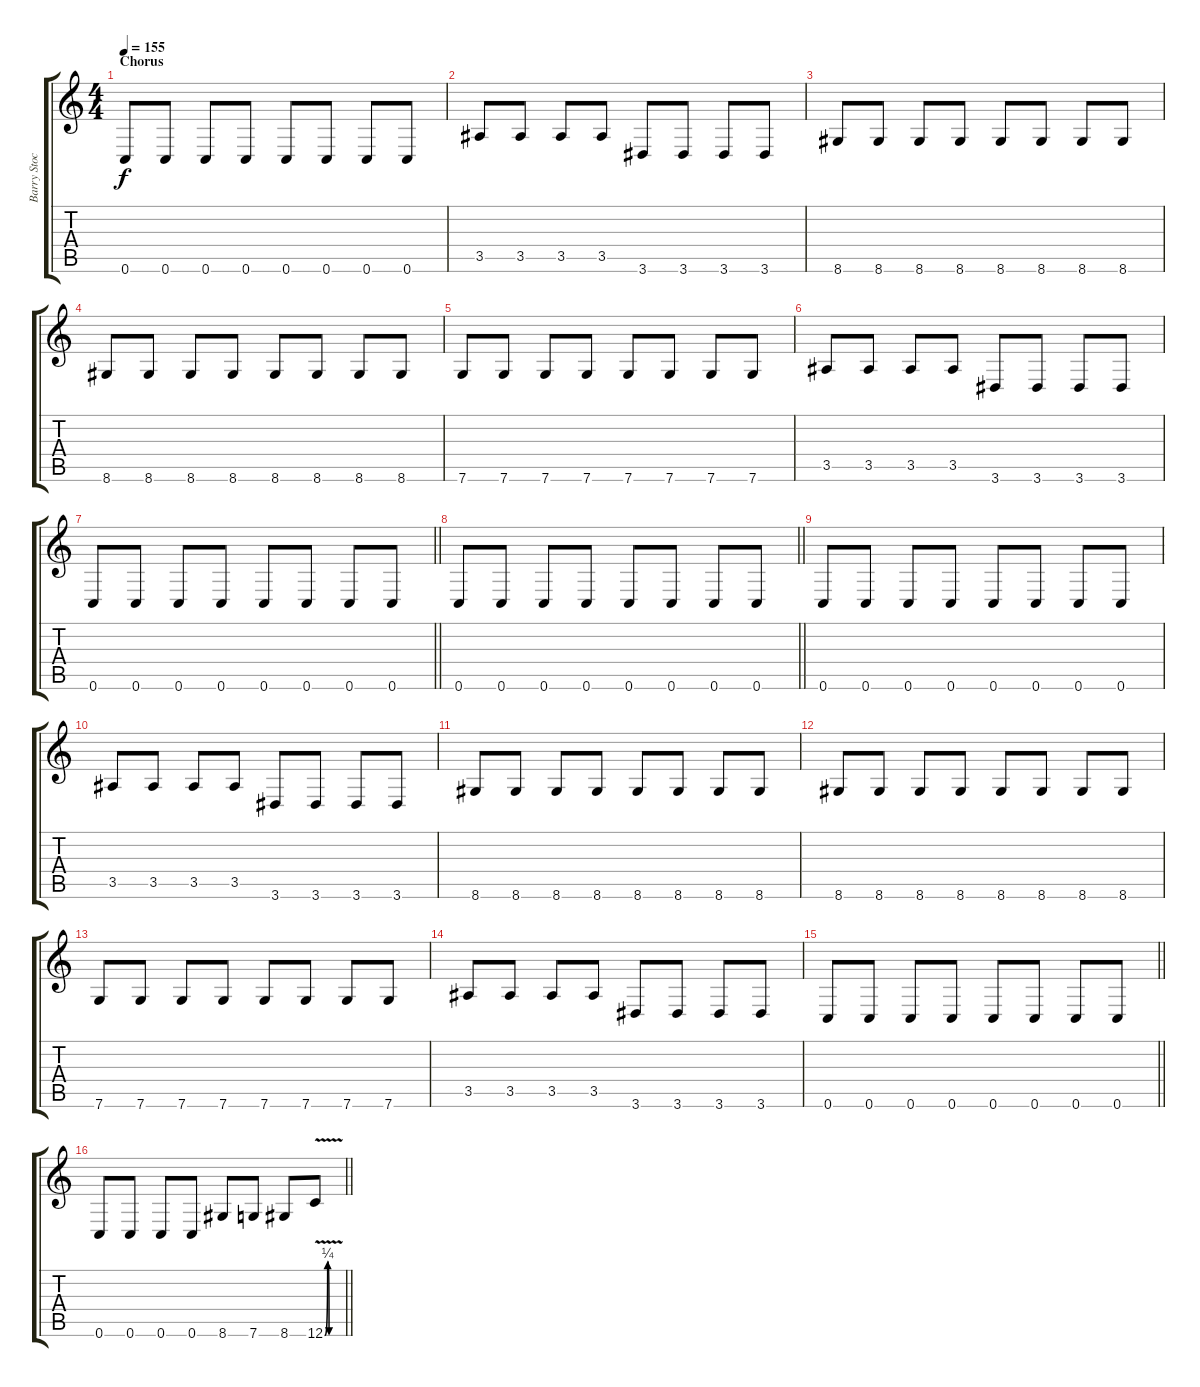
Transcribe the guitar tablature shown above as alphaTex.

\track ("Barry Stock" "Barry Stoc") {instrument distortionguitar}
\staff {score tabs}
\tuning (D4 A3 F3 C3 G2 C2) {hide}
\ts (4 4)
\section ("" "Chorus")
\tempo 155
\clef g2
\ks c
0.6.8{dy f} 0.6.8 0.6.8 0.6.8 0.6.8 0.6.8 0.6.8 0.6.8 |
3.5.8 3.5.8 3.5.8 3.5.8 3.6.8 3.6.8 3.6.8 3.6.8 |
8.6.8 8.6.8 8.6.8 8.6.8 8.6.8 8.6.8 8.6.8 8.6.8 |
8.6.8 8.6.8 8.6.8 8.6.8 8.6.8 8.6.8 8.6.8 8.6.8 |
7.6.8 7.6.8 7.6.8 7.6.8 7.6.8 7.6.8 7.6.8 7.6.8 |
3.5.8 3.5.8 3.5.8 3.5.8 3.6.8 3.6.8 3.6.8 3.6.8 |
\barLineRight lightlight
0.6.8 0.6.8 0.6.8 0.6.8 0.6.8 0.6.8 0.6.8 0.6.8 |
\barLineRight lightlight
0.6.8 0.6.8 0.6.8 0.6.8 0.6.8 0.6.8 0.6.8 0.6.8 |
\section ("" "")
0.6.8 0.6.8 0.6.8 0.6.8 0.6.8 0.6.8 0.6.8 0.6.8 |
3.5.8 3.5.8 3.5.8 3.5.8 3.6.8 3.6.8 3.6.8 3.6.8 |
8.6.8 8.6.8 8.6.8 8.6.8 8.6.8 8.6.8 8.6.8 8.6.8 |
8.6.8 8.6.8 8.6.8 8.6.8 8.6.8 8.6.8 8.6.8 8.6.8 |
7.6.8 7.6.8 7.6.8 7.6.8 7.6.8 7.6.8 7.6.8 7.6.8 |
3.5.8 3.5.8 3.5.8 3.5.8 3.6.8 3.6.8 3.6.8 3.6.8 |
\barLineRight lightlight
0.6.8 0.6.8 0.6.8 0.6.8 0.6.8 0.6.8 0.6.8 0.6.8 |
\barLineRight lightlight
0.6.8 0.6.8 0.6.8 0.6.8 8.6.8 7.6.8 8.6.8 12.6{be (custom 0 0 10 1 15 0 60 0) v}.8
